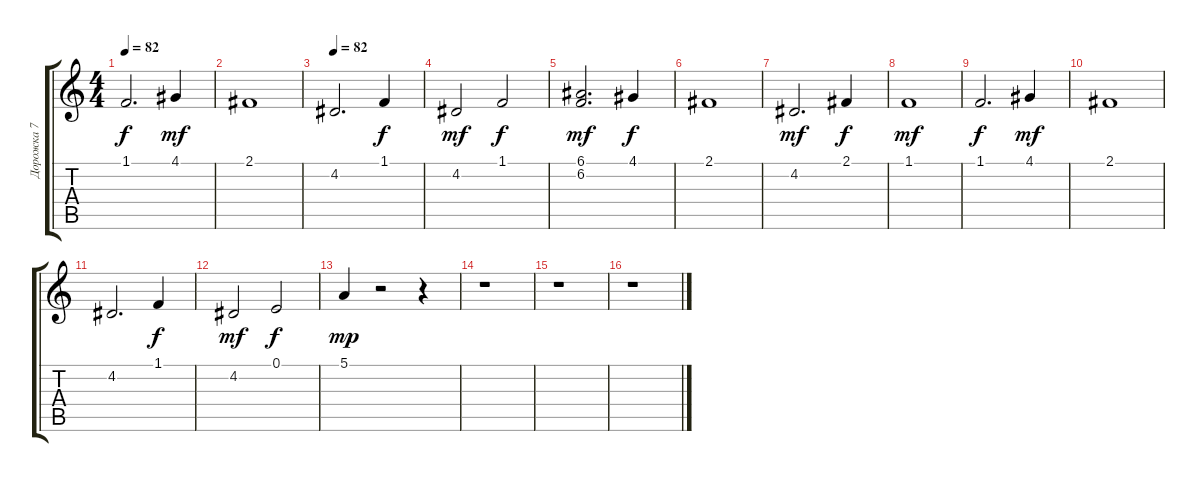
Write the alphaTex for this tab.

\track ("Дорожка 7" "Дорожка 7") {instrument choiraahs}
\staff {score tabs}
\tuning (E4 B3 G3 D3 A2 E2) {hide}
\ts (4 4)
\tempo 82
\clef g2
\ks c
1.1.2{d dy f} 4.1.4{dy mf} |
2.1.1 |
\tempo 82
4.2.2{d} 1.1.4{dy f} |
4.2.2{dy mf} 1.1.2{dy f} |
(6.1 6.2).2{d dy mf} 4.1.4{dy f} |
2.1.1 |
4.2.2{d dy mf} 2.1.4{dy f} |
1.1.1{dy mf} |
1.1.2{d dy f} 4.1.4{dy mf} |
2.1.1 |
4.2.2{d} 1.1.4{dy f} |
4.2.2{dy mf} 0.1.2{dy f} |
5.1.4{dy mp} r.2 r.4 |
r.1 |
r.1 |
r.1
